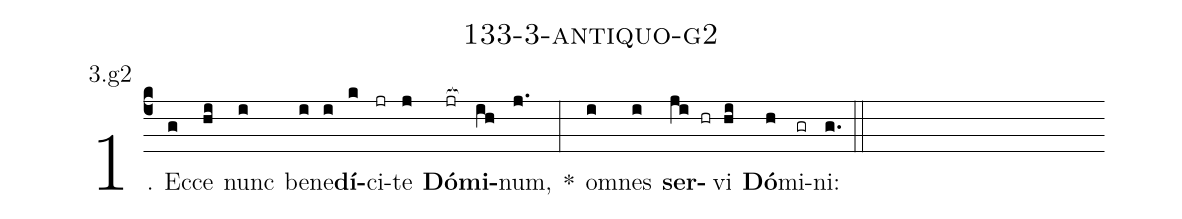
name: 133-3-antiquo-g2;
annotation: 3.g2;
%%
(c4)1. Ec(g)ce(hi) nunc(i) be(i)ne(i)<b>dí</b>(k)ci(jr)te(j) <b>Dó</b>(jr[ocb:1{])<b>mi</b>(ih[ocb:0}])num,(j.) *(:) om(i)nes(i) <b>ser</b>(ji hr)vi(hi) <b>Dó</b>(h)mi(gr)ni:(g.) (::)
